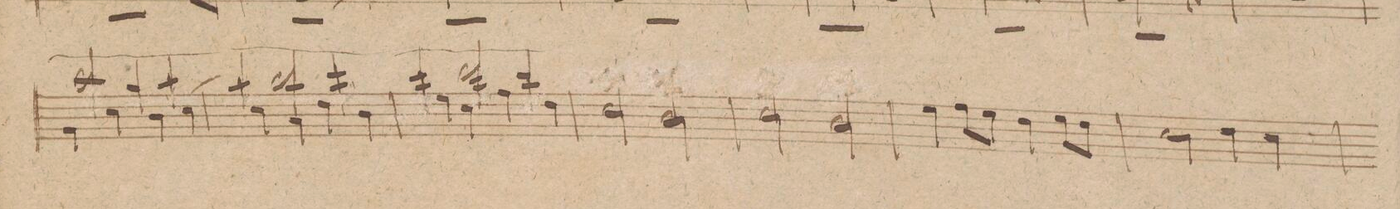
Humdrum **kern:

**kern	**dynam
*I"Clarnetto 1mo in A.	*
*clefG2	*
*k[]	*
*met(c|)	*
*M2/2	*
*^	*
2aa/	4g\	.
.	4cc\	.
4gg/	4b\	.
(4aa/	4cc\	.
=208	=208	=208
4aa/)	4cc\	.
2bb/	4a\	.
.	4dd\	.
4ccc/	4b\	.
=209	=209	=209
4ccc/	4ee\	.
2ddd/	4cc\	.
.	4ff\	.
4bb/	4dd\	.
*v	*v	*
=210	=210
2cc\	.
2b\	.
=211	=211
2cc\	.
2b\	.
=212	=212
4ee\	.
8ff\L	.
8ee\J	.
4dd\	.
8ee\L	.
8dd\J	.
=213	=213
2cc\	.
4dd\	.
4cc\	.
=214	=214
*-	*-
